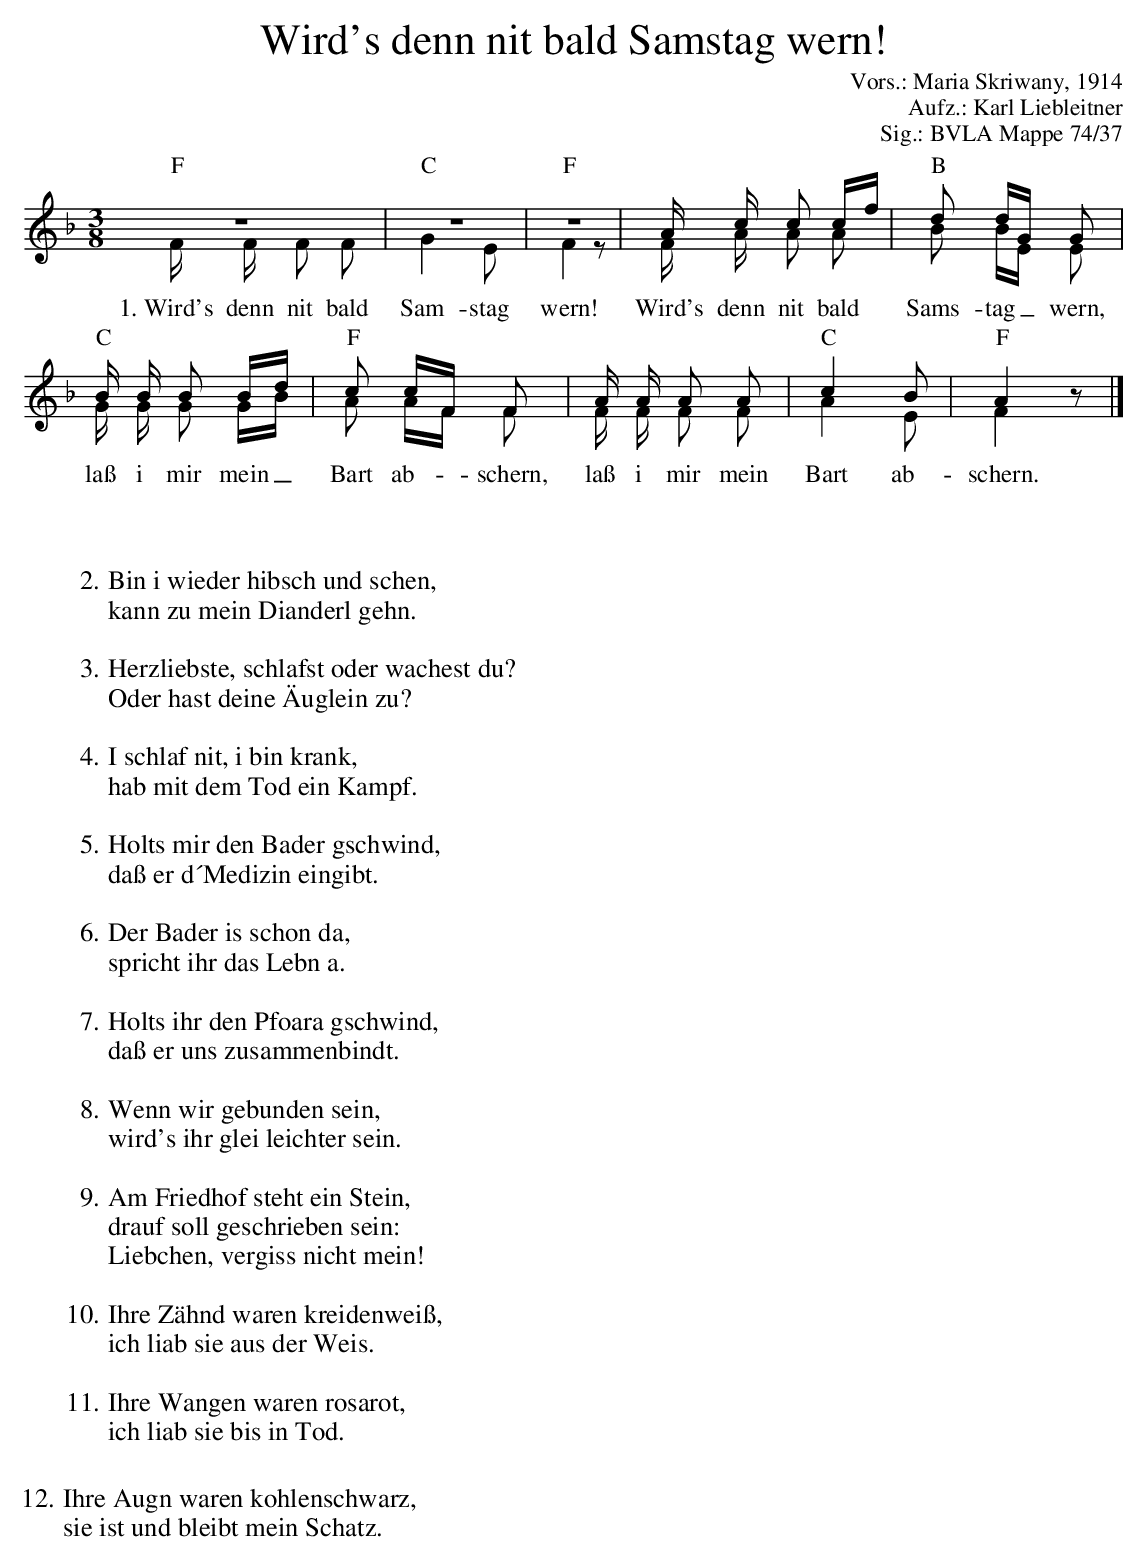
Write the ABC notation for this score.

X:1
T:Wird's denn nit bald Samstag wern!
O:Vors.: Maria Skriwany, 1914
M:3/8
%%staves (1 2)
L:1/8
K:F
V:2
"F"F/2 F/2 F F  |"C"G2E |"F"F2z |F/2 A/2 A A |"B"B B/2E/2 E|
w:1.~Wird's denn nit bald Sam-stag wern! Wird's denn nit bald Sams-tag_ wern,
"C"G/2 G/2 G G/2B/2 | "F"A A/2F/2 F | F/2 F/2 F F | "C"A2 E | F2z |]
w:la\ss i mir mein_ Bart ab--schern, la\ss i mir mein Bart ab-schern.
V:1
Z3 | A/2 c/2 c c/2f/2 | d d/2G/2 G |
B/2 B/2 B B/2d/2 | c c/2F/2 F |A/2 A/2 A A | c2B | "F"A2z |]
W:2. Bin i wieder hibsch und schen,
W: kann zu mein Dianderl gehn.
W:
W:3. Herzliebste, schlafst oder wachest du?
W:Oder hast deine Äuglein zu?
W:
W:4. I schlaf nit, i bin krank,
W:hab mit dem Tod ein Kampf.
W:
W:5. Holts mir den Bader gschwind,
W:da\ss er d´Medizin eingibt.
W:
W:6. Der Bader is schon da,
W:spricht ihr das Lebn a.
W:
W:7. Holts ihr den Pfoara gschwind,
W:da\ss er uns zusammenbindt.
W:
W:8. Wenn wir gebunden sein,
W:wird's ihr glei leichter sein.
W:
W:9. Am Friedhof steht ein Stein,
W:drauf soll geschrieben sein:
W:Liebchen, vergiss nicht mein!
W:
W:10. Ihre Z\"ahnd waren kreidenwei\ss,
W:ich liab sie aus der Weis.
W:
W:11. Ihre Wangen waren rosarot,
W:ich liab sie bis in Tod.
W:
W:12. Ihre Augn waren kohlenschwarz,
W:sie ist und bleibt mein Schatz.
